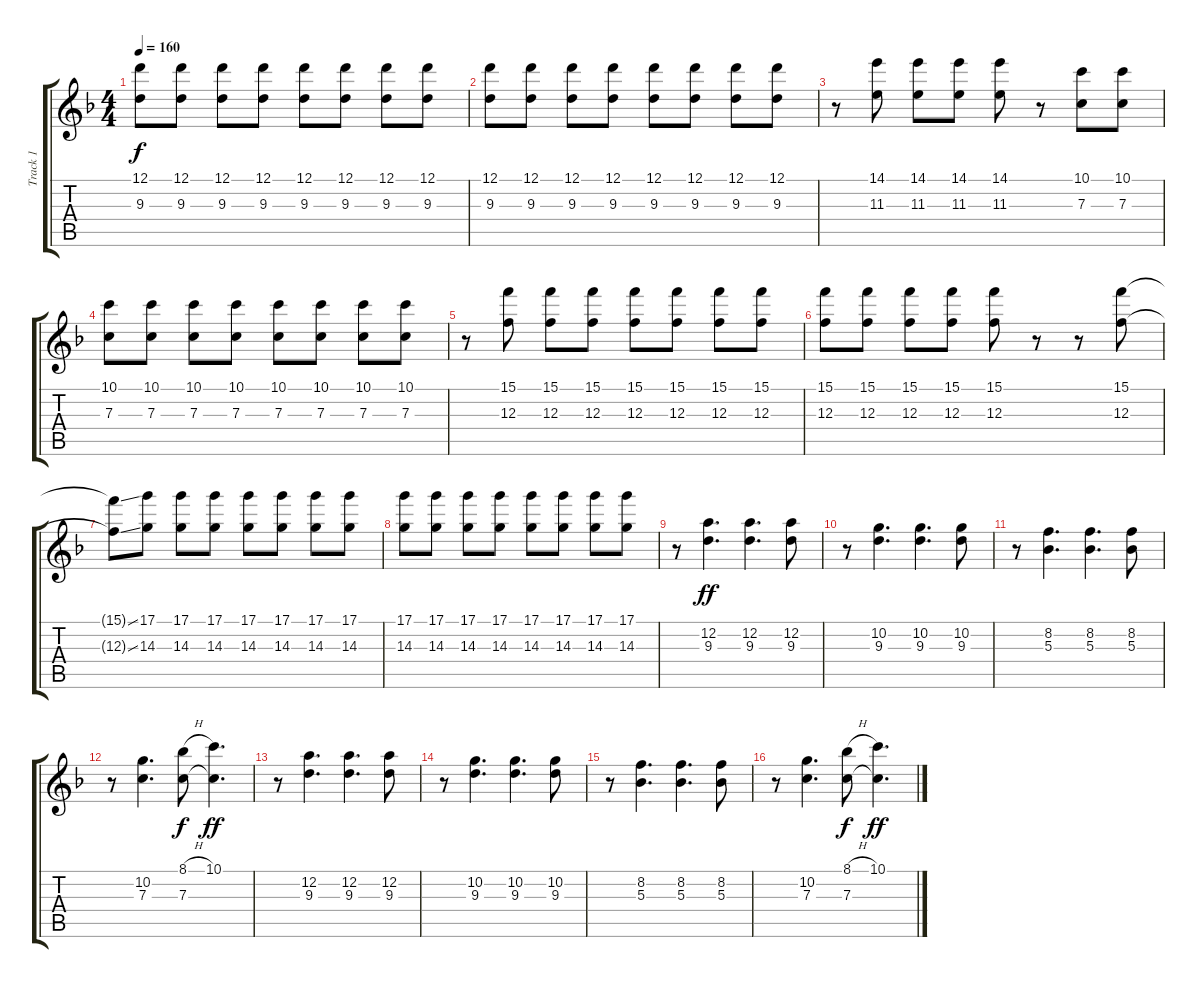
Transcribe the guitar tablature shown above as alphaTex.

\track ("Track 1" "Track 1") {instrument electricguitarjazz}
\staff {score tabs}
\tuning (D4 A3 F3 C3 G2 C2) {hide}
\ts (4 4)
\tempo 160
\clef g2
\ks dminor
(12.1{t} 9.3{t}).8{dy f} (12.1 9.3).8 (12.1 9.3).8 (12.1 9.3).8 (12.1 9.3).8 (12.1 9.3).8 (12.1 9.3).8 (12.1 9.3).8 |
(12.1 9.3).8 (12.1 9.3).8 (12.1 9.3).8 (12.1 9.3).8 (12.1 9.3).8 (12.1 9.3).8 (12.1 9.3).8 (12.1 9.3).8 |
r.8 (14.1 11.3).8 (14.1 11.3).8 (14.1 11.3).8 (14.1 11.3).8 r.8 (10.1 7.3).8 (10.1 7.3).8 |
(10.1 7.3).8 (10.1 7.3).8 (10.1 7.3).8 (10.1 7.3).8 (10.1 7.3).8 (10.1 7.3).8 (10.1 7.3).8 (10.1 7.3).8 |
r.8 (15.1 12.3).8 (15.1 12.3).8 (15.1 12.3).8 (15.1 12.3).8 (15.1 12.3).8 (15.1 12.3).8 (15.1 12.3).8 |
(15.1 12.3).8 (15.1 12.3).8 (15.1 12.3).8 (15.1 12.3).8 (15.1 12.3).8 r.8 r.8 (15.1 12.3).8 |
(15.1{ss t} 12.3{ss t}).8 (17.1 14.3).8 (17.1 14.3).8 (17.1 14.3).8 (17.1 14.3).8 (17.1 14.3).8 (17.1 14.3).8 (17.1 14.3).8 |
(17.1 14.3).8 (17.1 14.3).8 (17.1 14.3).8 (17.1 14.3).8 (17.1 14.3).8 (17.1 14.3).8 (17.1 14.3).8 (17.1 14.3).8 |
r.8 (12.2 9.3).4{d dy ff instrument electricguitarjazz} (12.2 9.3).4{d} (12.2 9.3).8 |
r.8 (10.2 9.3).4{d} (10.2 9.3).4{d} (10.2 9.3).8 |
r.8 (8.2 5.3).4{d} (8.2 5.3).4{d} (8.2 5.3).8 |
r.8 (10.2 7.3).4{d} (8.1{h} 7.3).8{dy f} (10.1 7.3{t}).4{d dy ff} |
r.8 (12.2 9.3).4{d instrument electricguitarjazz} (12.2 9.3).4{d} (12.2 9.3).8 |
r.8 (10.2 9.3).4{d} (10.2 9.3).4{d} (10.2 9.3).8 |
r.8 (8.2 5.3).4{d} (8.2 5.3).4{d} (8.2 5.3).8 |
r.8 (10.2 7.3).4{d} (8.1{h} 7.3).8{dy f} (10.1 7.3{t}).4{d dy ff}
